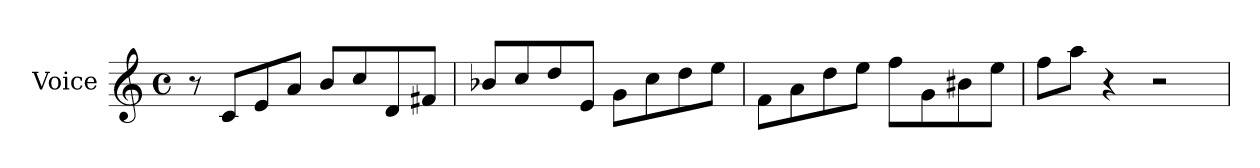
**kern
*part1
*staff1
*I"Voice
*I'Voice
*clefG2
*M4/4
*met(c)
=1
8r
8c/L
8e/
8a/J
8b/L
8cc/
8d/
8f#X/J
=2
8b-X/L
8cc/
8dd/
8e/J
8g\L
8cc\
8dd\
8ee\J
=3
8f\L
8a\
8dd\
8ee\J
8ff\L
8g\
8b#X\
8ee\J
=4
8ff\L
8aa\J
4r
2rcc
=
*-
